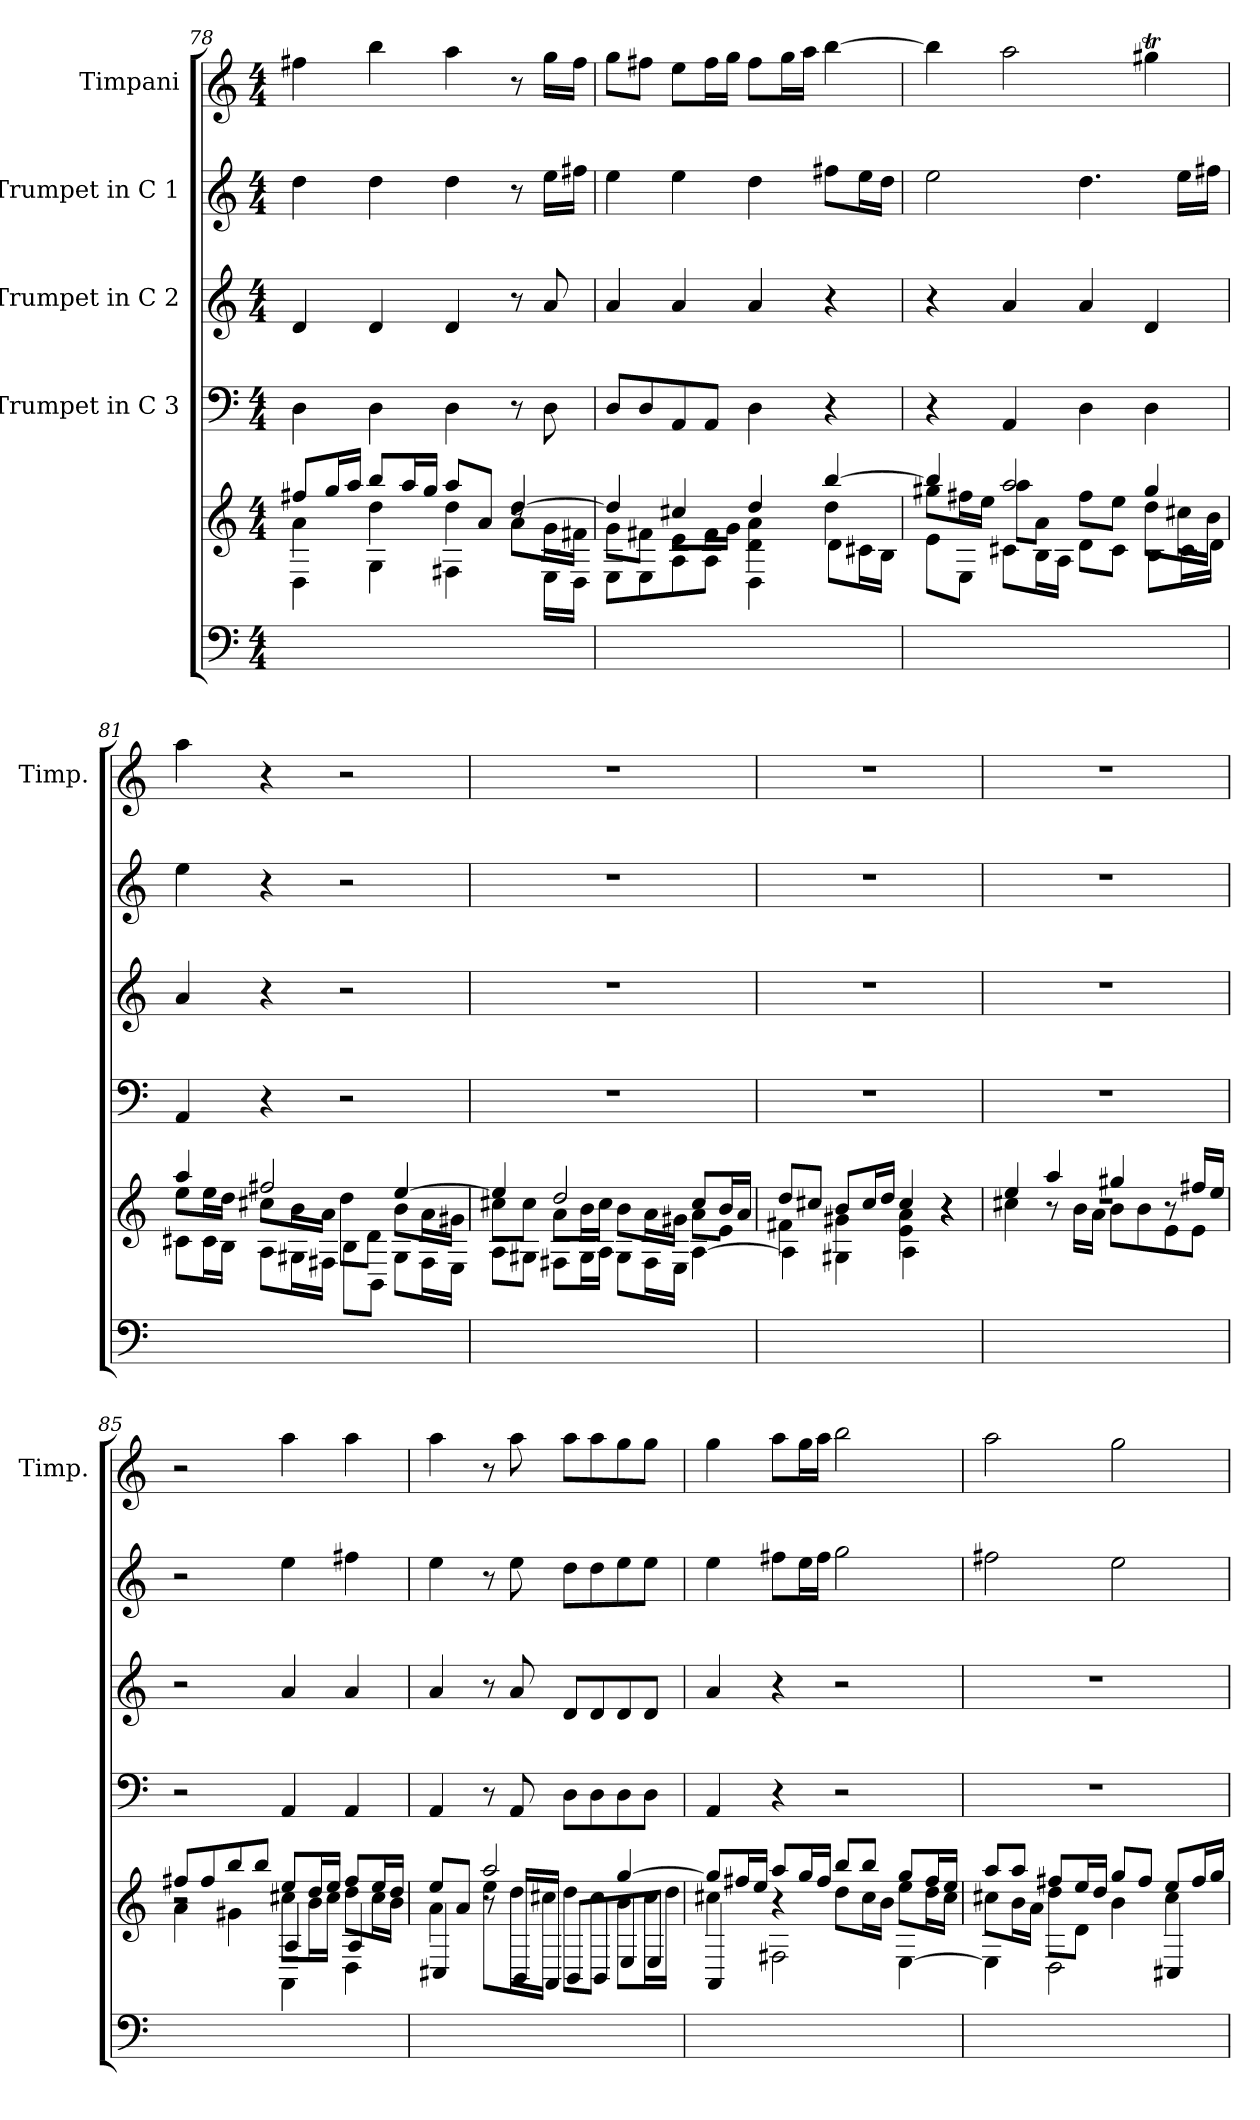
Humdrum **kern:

**kern	**kern	**kern	**kern	**kern	**kern
*part5	*part5	*part4	*part3	*part2	*part1
*staff6	*staff5	*staff4	*staff3	*staff2	*staff1
*	*	*I"Trumpet in C 3	*I"Trumpet in C 2	*I"Trumpet in C 1	*I"Timpani
*	*	*	*	*	*I'Timp.
*clefF4	*clefG2	*clefF4	*clefG2	*clefG2	*clefG2
*M4/4	*M4/4	*M4/4	*M4/4	*M4/4	*M4/4
=78	=78	=78	=78	=78	=78
*	*^	*	*	*	*
*	*	*^	*	*	*	*
1ryy	8ff#/L	4a\	4D\	4D\	4d/	4dd\	4ff#\
.	16gg/L	.	.	.	.	.	.
.	16aa/JJ	.	.	.	.	.	.
.	8bb/L	4dd\	4G\	4D\	4d/	4dd\	4bb\
.	16aa/L	.	.	.	.	.	.
.	16gg/JJ	.	.	.	.	.	.
.	8aa/L	4dd\	4F#\	4D\	4d/	4dd\	4aa\
.	8a/J	.	.	.	.	.	.
.	[4dd/	8a\L	8r	8r	8r	8r	8r
.	.	16g\L	16E\LL	8D\	8a/	16ee\LL	16gg\LL
.	.	16f#\JJ	16D\JJ	.	.	16ff#\JJ	16ff#\JJ
=79	=79	=79	=79	=79	=79	=79	=79
1ryy	4dd/]	8g\L	8E\L	8D/L	4a/	4ee\	8gg\L
.	.	8f#\J	8E\	8D/	.	.	8ff#\J
.	4cc#/	8e\L	8A\	8AA/	4a/	4ee\	8ee\L
.	.	16f#\L	8A\J	8AA/J	.	.	16ff#\L
.	.	16g\JJ	.	.	.	.	16gg\JJ
.	4dd/	4d\ 4a\	4D\	4D\	4a/	4dd\	8ff#\L
.	.	.	.	.	.	.	16gg\L
.	.	.	.	.	.	.	16aa\JJ
.	[4bb/	4dd\	8d\L	4r	4r	8ff#\L	[4bb\
.	.	.	16c#\L	.	.	16ee\L	.
.	.	.	16B\JJ	.	.	16dd\JJ	.
=80	=80	=80	=80	=80	=80	=80	=80
1ryy	4bb/]	8gg#\L	8e\L	4r	4r	2ee\	4bb\]
.	.	16ff#\L	8E\J	.	.	.	.
.	.	16ee\JJ	.	.	.	.	.
.	2aa/	8aa\L	8c#\L	4AA/	4a/	.	2aa\
.	.	8a\J	16B\L	.	.	.	.
.	.	.	16A\JJ	.	.	.	.
.	.	8ff#\L	8d\L	4D\	4a/	4.dd\	.
.	.	8ee\J	8c#\J	.	.	.	.
.	4gg#/	8dd\L	8B\L	4D\	4d/	.	4gg#t\
.	.	16cc#\L	16c#\L	.	.	16ee\LL	.
.	.	16b\JJ	16d\JJ	.	.	16ff#\JJ	.
!!LO:LB:g=z
=81	=81	=81	=81	=81	=81	=81	=81
1ryy	4aa/	8ee\L	8c#\L	4AA/	4a/	4ee\	4aa\
.	.	16ee\L	16c#\L	.	.	.	.
.	.	16dd\JJ	16B\JJ	.	.	.	.
.	2ff#/	8cc#\L	8A\L	4r	4r	4r	4r
.	.	16b\L	16G#\L	.	.	.	.
.	.	16a\JJ	16F#\JJ	.	.	.	.
.	.	8dd\L	8B\L	2r	2r	2r	2r
.	.	8d\J	8BB\J	.	.	.	.
.	[4ee/	8b\L	8G#\L	.	.	.	.
.	.	16a\L	16F#\L	.	.	.	.
.	.	16g#\JJ	16E\JJ	.	.	.	.
=82	=82	=82	=82	=82	=82	=82	=82
1ryy	4ee/]	8cc#\L	8A\L	1r	1r	1r	1r
.	.	8cc#\J	8G#\J	.	.	.	.
.	2dd/	8a\L	8F#\L	.	.	.	.
.	.	16b\L	16G#\L	.	.	.	.
.	.	16cc#\JJ	16A\JJ	.	.	.	.
.	.	8b\L	8G#\L	.	.	.	.
.	.	16a\L	16F#\L	.	.	.	.
.	.	16g#\JJ	16E\JJ	.	.	.	.
.	8cc#/L	8a\L	[4A\	.	.	.	.
.	16b/L	8e\J	.	.	.	.	.
.	16a/JJ	.	.	.	.	.	.
=83	=83	=83	=83	=83	=83	=83	=83
1ryy	8dd/L	4f#\	4A\]	1r	1r	1r	1r
.	8cc#/J	.	.	.	.	.	.
.	8b/L	4g#\	4G#\	.	.	.	.
.	16cc#/L	.	.	.	.	.	.
.	16dd/JJ	.	.	.	.	.	.
.	4cc#/	4e\ 4a\	4A\	.	.	.	.
.	4r	4r	4r	.	.	.	.
=84	=84	=84	=84	=84	=84	=84	=84
1ryy	4ee/	4cc#\	1r	1r	1r	1r	1r
.	4aa/	8r	.	.	.	.	.
.	.	16b\LL	.	.	.	.	.
.	.	16a\JJ	.	.	.	.	.
.	4gg#/	8b\L	.	.	.	.	.
.	.	8b\	.	.	.	.	.
.	8r	8e\	.	.	.	.	.
.	16ff#/LL	8e\J	.	.	.	.	.
.	16ee/JJ	.	.	.	.	.	.
=85	=85	=85	=85	=85	=85	=85	=85
*	*	*	*^	*	*	*	*
1ryy	8ff#/L	4a\	2r	2r	2r	2r	2r	2r
.	8ff#/	.	.	.	.	.	.	.
.	8bb/	4g#\	.	.	.	.	.	.
.	8bb/J	.	.	.	.	.	.	.
.	8ee/L	8cc#\L	4A/	4AA\	4AA/	4a/	4ee\	4aa\
.	16dd/L	16b\L	.	.	.	.	.	.
.	16ee/JJ	16cc#\JJ	.	.	.	.	.	.
.	8ff#/L	8dd\L	4A/	4D\	4AA/	4a/	4ff#\	4aa\
.	16ee/L	16cc#\L	.	.	.	.	.	.
.	16dd/JJ	16b\JJ	.	.	.	.	.	.
*	*	*	*v	*v	*	*	*	*
!!LO:PB:g=z
=86	=86	=86	=86	=86	=86	=86	=86
1ryy	8ee/L	4a\	4C#/	4AA/	4a/	4ee\	4aa\
.	8a/J	.	.	.	.	.	.
.	2aa/	8ee\L	8r	8r	8r	8r	8r
.	.	16dd\L	16BB/LL	8AA/	8a/	8ee\	8aa\
.	.	16cc#\JJ	16AA/JJ	.	.	.	.
.	.	8dd\L	8BB/L	8D\L	8d/L	8dd\L	8aa\L
.	.	8cc#\J	8BB/	8D\	8d/	8dd\	8aa\
.	[4gg/	8b\L	8E/	8D\	8d/	8ee\	8gg\
.	.	16cc#\L	8E/J	8D\J	8d/J	8ee\J	8gg\J
.	.	16dd\JJ	.	.	.	.	.
=87	=87	=87	=87	=87	=87	=87	=87
1ryy	8gg/L]	4cc#\	4AA/	4AA/	4a/	4ee\	4gg\
.	16ff#/L	.	.	.	.	.	.
.	16ee/JJ	.	.	.	.	.	.
.	8aa/L	4r	2F#\	4r	4r	8ff#\L	8aa\L
.	16gg/L	.	.	.	.	16ee\L	16gg\L
.	16ff#/JJ	.	.	.	.	16ff#\JJ	16aa\JJ
.	8bb/L	8dd\L	.	2r	2r	2gg\	2bb\
.	8bb/J	16cc#\L	.	.	.	.	.
.	.	16b\JJ	.	.	.	.	.
.	8gg/L	8ee\L	[4E\	.	.	.	.
.	16ff#/L	16dd\L	.	.	.	.	.
.	16ee/JJ	16cc#\JJ	.	.	.	.	.
=88	=88	=88	=88	=88	=88	=88	=88
1ryy	8aa/L	8cc#\L	4E\]	1r	1r	2ff#\	2aa\
.	8aa/J	16b\L	.	.	.	.	.
.	.	16a\JJ	.	.	.	.	.
.	8ff#/L	8dd\L	2D\	.	.	.	.
.	16ee/L	8d\J	.	.	.	.	.
.	16dd/JJ	.	.	.	.	.	.
.	8gg/L	4b\	.	.	.	2ee\	2gg\
.	8ff#/J	.	.	.	.	.	.
.	8ee/L	4cc#\	4C#/	.	.	.	.
.	16ff#/L	.	.	.	.	.	.
.	16gg/JJ	.	.	.	.	.	.
*	*v	*v	*v	*	*	*	*
=	=	=	=	=	=
*-	*-	*-	*-	*-	*-
